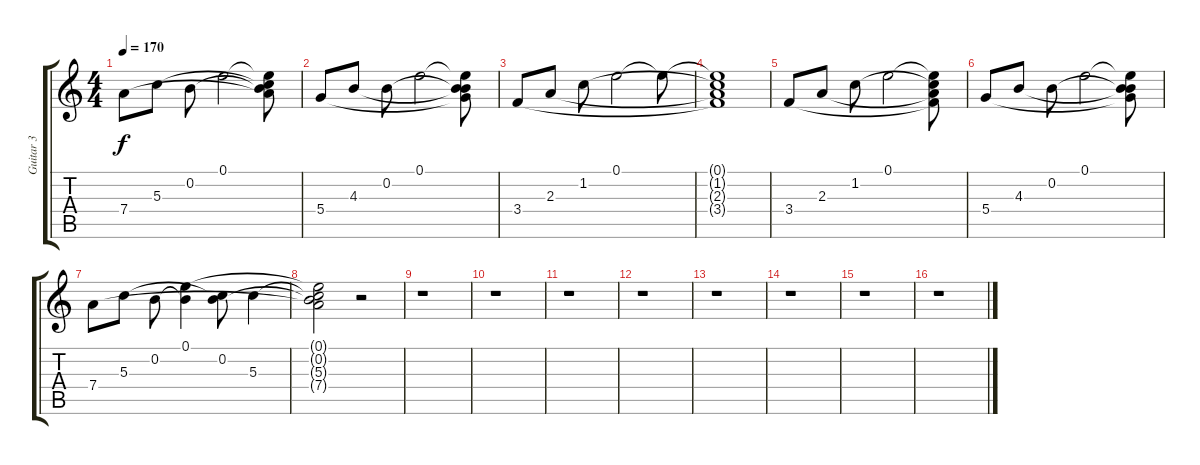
\track ("Guitar 3" "Guitar 3") {instrument acousticguitarsteel}
\staff {score tabs}
\tuning (E4 B3 G3 D3 A2 E2) {hide}
\ts (4 4)
\tempo 170
\clef g2
\ks c
7.4.8{dy f} 5.3.8 0.2.8 0.1.2 (0.1{t} 0.2{t} 5.3{t} 7.4{t}).8 |
5.4.8 4.3.8 0.2.8 0.1.2 (0.1{t} 0.2{t} 4.3{t} 5.4{t}).8 |
3.4.8 2.3.8 1.2.8 0.1.2 0.1{t}.8 |
(0.1{t} 1.2{t} 2.3{t} 3.4{t}).1 |
3.4.8 2.3.8 1.2.8 0.1.2 (0.1{t} 1.2{t} 2.3{t} 3.4{t}).8 |
5.4.8 4.3.8 0.2.8 0.1.2 (0.1{t} 0.2{t} 4.3{t} 5.4{t}).8 |
7.4.8 5.3.8 0.2.8 (0.1 0.2{t}).4 (0.2 5.3{t}).8 5.3.4 |
(0.1{t} 0.2{t} 5.3{t} 7.4{t}).2 r.2 |
r.1 |
r.1 |
r.1 |
r.1 |
r.1 |
r.1 |
r.1 |
r.1
